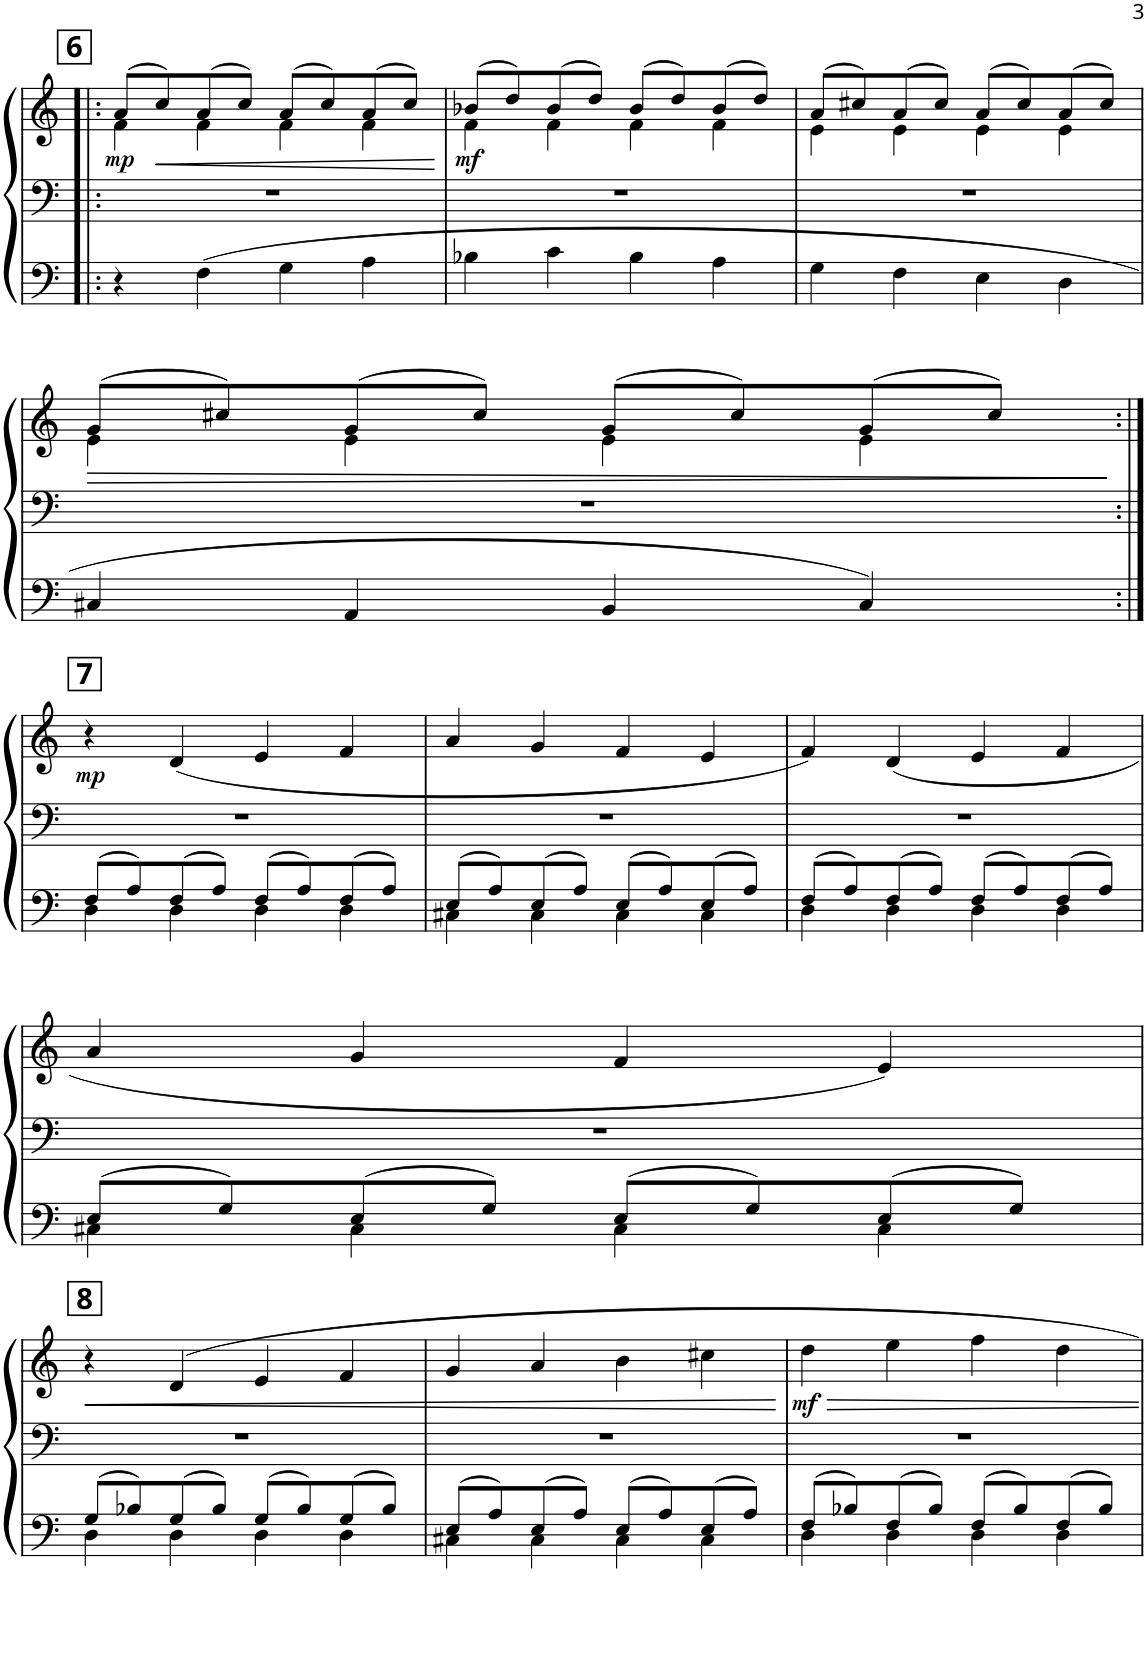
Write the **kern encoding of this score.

**kern	**kern	**kern	**dynam
*part1	*part1	*part1	*part1
*staff3	*staff2	*staff1	*staff1/2/3
*I"Piano	*	*	*
*I'Pno.	*	*	*
!!LO:PB:g=z
*clefF4	*clefF4	*clefG2	*
*k[]	*k[]	*k[]	*
*M4/4	*M4/4	*M4/4	*
!!LO:REH:place=s1:a:B:cj:fs=14:t=6
=22!|:	=22!|:	=22!|:	=22!|:
*	*	*^	*
!	!	!	!	!LO:DY:b
4r	1r	(8a/L	4f\	mp
!	!	!	!	!LO:HP:b
.	.	8cc/)	.	<
4F\	.	(8a/	4f\	.
.	.	8cc/J)	.	.
4G\	.	(8a/L	4f\	.
.	.	8cc/)	.	.
4A\	.	(8a/	4f\	.
.	.	8cc/J)	.	.
*	*	*v	*v	*
.	.	.	[
=23	=23	=23	=23
*	*	*^	*
!	!	!	!	!LO:DY:b
4B-X\	1r	(8b-X/L	4f\	mf
.	.	8dd/)	.	.
4c\	.	(8b-/	4f\	.
.	.	8dd/J)	.	.
4B-\	.	(8b-/L	4f\	.
.	.	8dd/)	.	.
4A\	.	(8b-/	4f\	.
.	.	8dd/J)	.	.
=24	=24	=24	=24	=24
4G\	1r	(8a/L	4e\	.
.	.	8cc#X/)	.	.
4F\	.	(8a/	4e\	.
.	.	8cc#/J)	.	.
4E\	.	(8a/L	4e\	.
.	.	8cc#/)	.	.
4D\	.	(8a/	4e\	.
.	.	8cc#/J)	.	.
!!LO:LB:g=z	!!
=25	=25	=25	=25	=25
!	!	!	!	!LO:HP:b
4C#X/	1r	(8g/L	4e\	>
.	.	8cc#X/)	.	.
4AA/	.	(8g/	4e\	.
.	.	8cc#/J)	.	.
4BB/	.	(8g/L	4e\	.
.	.	8cc#/)	.	.
4C#/	.	(8g/	4e\	.
.	.	8cc#/J)	.	.
*	*	*v	*v	*
.	.	.	]
!!LO:LB:g=z
!!LO:REH:place=s1:a:B:cj:fs=14:t=7
=26:|!	=26:|!	=26:|!	=26:|!
*^	*	*	*
!	!	!	!	!LO:DY:b
4D\	8F/L	1r	4r	mp
.	8A/	.	.	.
4D\	8F/	.	(<4d/	.
.	8A/J	.	.	.
4D\	8F/L	.	4e/	.
.	8A/	.	.	.
4D\	8F/	.	4f/	.
.	8A/J	.	.	.
=27	=27	=27	=27	=27
4C#X\	8E/L	1r	4a/	.
.	8A/	.	.	.
4C#\	8E/	.	4g/	.
.	8A/J	.	.	.
4C#\	8E/L	.	4f/	.
.	8A/	.	.	.
4C#\	8E/	.	4e/	.
.	8A/J	.	.	.
=28	=28	=28	=28	=28
4D\	8F/L	1r	4f/)	.
.	8A/	.	.	.
4D\	8F/	.	(<4d/	.
.	8A/J	.	.	.
4D\	8F/L	.	4e/	.
.	8A/	.	.	.
4D\	8F/	.	4f/	.
.	8A/J	.	.	.
!!LO:LB:g=z
=29	=29	=29	=29	=29
4C#X\	8E/L	1r	4a/	.
.	8G/	.	.	.
4C#\	8E/	.	4g/	.
.	8G/J	.	.	.
4C#\	8E/L	.	4f/	.
.	8G/	.	.	.
4C#\	8E/	.	4e/)	.
.	8G/J	.	.	.
!!LO:LB:g=z
!!LO:REH:place=s1:a:B:cj:fs=14:t=8
=30	=30	=30	=30	=30
!	!	!	!	!LO:HP:b
4D\	8G/L	1r	4r	<
.	8B-X/	.	.	.
4D\	8G/	.	4d/	.
.	8B-/J	.	.	.
4D\	8G/L	.	4e/	.
.	8B-/	.	.	.
4D\	8G/	.	4f/	.
.	8B-/J	.	.	.
=31	=31	=31	=31	=31
4C#X\	8E/L	1r	4g/	.
.	8A/	.	.	.
4C#\	8E/	.	4a/	.
.	8A/J	.	.	.
4C#\	8E/L	.	4b\	.
.	8A/	.	.	.
4C#\	8E/	.	4cc#X\	.
.	8A/J	.	.	.
*v	*v	*	*	*
.	.	.	[
=32	=32	=32	=32
*^	*	*	*
!	!	!	!	!LO:DY:b
4D\	8F/L	1r	4dd\	mf
.	8B-X/	.	.	.
4D\	8F/	.	4ee\	.
.	8B-/J	.	.	.
4D\	8F/L	.	4ff\	.
.	8B-/	.	.	.
4D\	8F/	.	4dd\	.
.	8B-/J	.	.	.
*v	*v	*	*	*
=	=	=	=
*-	*-	*-	*-
